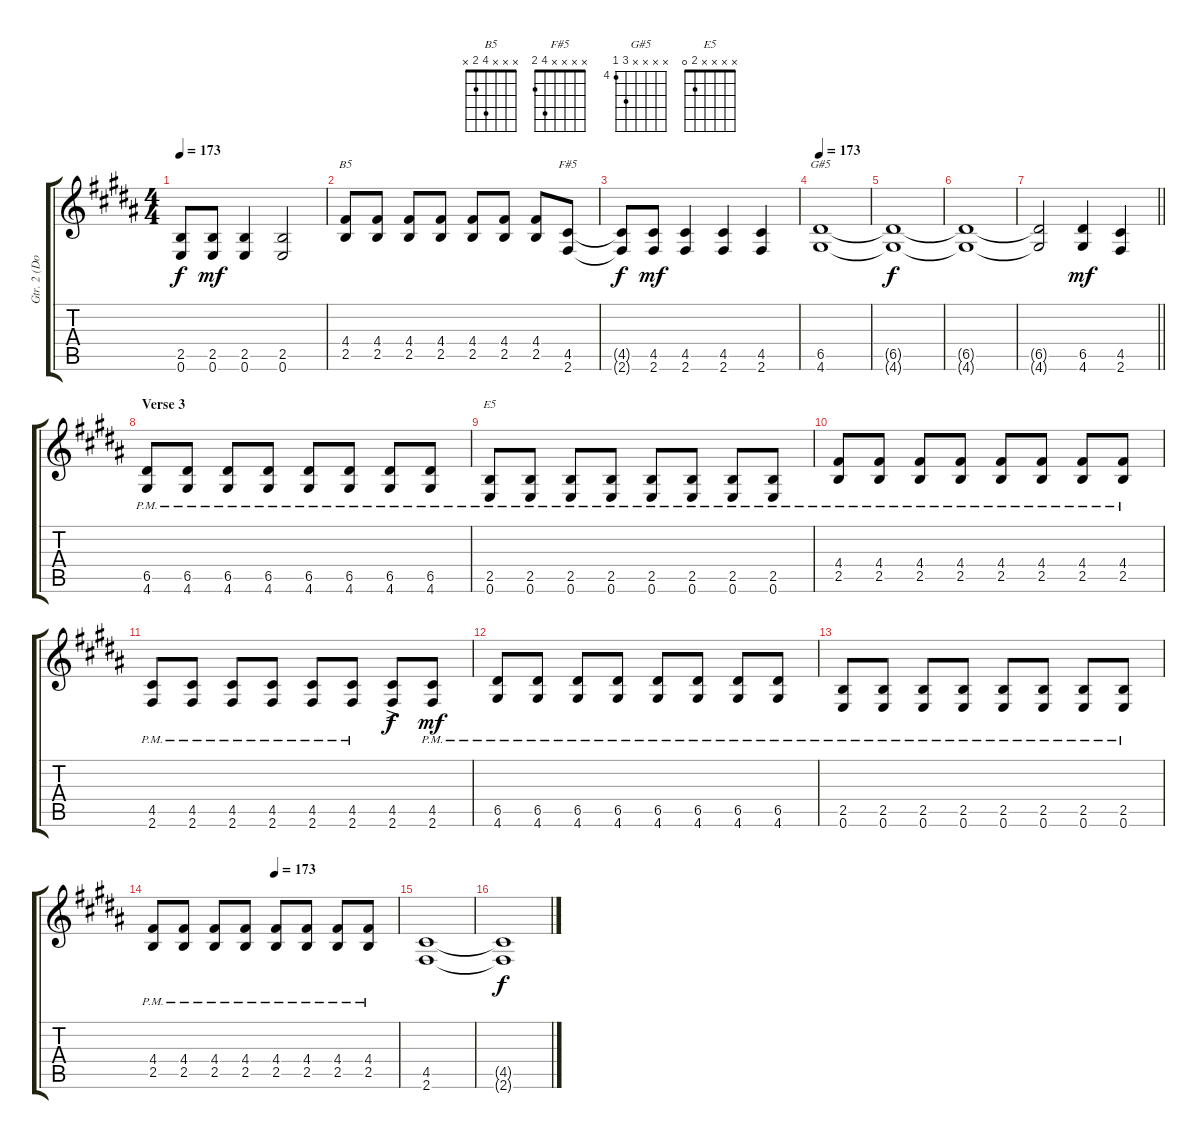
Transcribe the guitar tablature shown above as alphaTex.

\track ("Gtr. 2 (Doubled)" "Gtr. 2 (Do") {instrument distortionguitar}
\staff {score tabs}
\tuning (E4 B3 G3 D3 A2 E2) {hide}
\chord ("B5" x x x 4 2 x)
\chord ("F#5" x x x x 4 2)
\chord ("G#5" x x x x 6 4) {firstfret 4}
\chord ("E5" x x x x 2 0)
\ts (4 4)
\tempo 173
\clef g2
\ks g#minor
(2.5{t} 0.6{t}).8{dy f} (2.5 0.6).8{dy mf} (2.5 0.6).4 (2.5 0.6).2 |
(4.4 2.5).8{ch "B5"} (4.4 2.5).8 (4.4 2.5).8 (4.4 2.5).8 (4.4 2.5).8 (4.4 2.5).8 (4.4 2.5).8 (4.5 2.6).8{ch "F#5"} |
(4.5{t} 2.6{t}).8{dy f} (4.5 2.6).8{dy mf} (4.5 2.6).4 (4.5 2.6).4 (4.5 2.6).4 |
\tempo 173
(6.5 4.6).1{ch "G#5"} |
(6.5{t} 4.6{t}).1{dy f} |
(6.5{t} 4.6{t}).1 |
\barLineRight lightlight
(6.5{t} 4.6{t}).2 (6.5 4.6).4{dy mf} (4.5 2.6).4 |
\section ("" "Verse 3")
(6.5{pm} 4.6{pm}).8 (6.5{pm} 4.6{pm}).8 (6.5{pm} 4.6{pm}).8 (6.5{pm} 4.6{pm}).8 (6.5{pm} 4.6{pm}).8 (6.5{pm} 4.6{pm}).8 (6.5{pm} 4.6{pm}).8 (6.5{pm} 4.6{pm}).8 |
(2.5{pm} 0.6{pm}).8{ch "E5"} (2.5{pm} 0.6{pm}).8 (2.5{pm} 0.6{pm}).8 (2.5{pm} 0.6{pm}).8 (2.5{pm} 0.6{pm}).8 (2.5{pm} 0.6{pm}).8 (2.5{pm} 0.6{pm}).8 (2.5{pm} 0.6{pm}).8 |
(4.4{pm} 2.5{pm}).8 (4.4{pm} 2.5{pm}).8 (4.4{pm} 2.5{pm}).8 (4.4{pm} 2.5{pm}).8 (4.4{pm} 2.5{pm}).8 (4.4{pm} 2.5{pm}).8 (4.4{pm} 2.5{pm}).8 (4.4{pm} 2.5{pm}).8 |
(4.5{pm} 2.6{pm}).8 (4.5{pm} 2.6{pm}).8 (4.5{pm} 2.6{pm}).8 (4.5{pm} 2.6{pm}).8 (4.5{pm} 2.6{pm}).8 (4.5{pm} 2.6{pm}).8 (4.5{ac} 2.6{ac}).8{dy f} (4.5{pm} 2.6{pm}).8{dy mf} |
(6.5{pm} 4.6{pm}).8 (6.5{pm} 4.6{pm}).8 (6.5{pm} 4.6{pm}).8 (6.5{pm} 4.6{pm}).8 (6.5{pm} 4.6{pm}).8 (6.5{pm} 4.6{pm}).8 (6.5{pm} 4.6{pm}).8 (6.5{pm} 4.6{pm}).8 |
(2.5{pm} 0.6{pm}).8 (2.5{pm} 0.6{pm}).8 (2.5{pm} 0.6{pm}).8 (2.5{pm} 0.6{pm}).8 (2.5{pm} 0.6{pm}).8 (2.5{pm} 0.6{pm}).8 (2.5{pm} 0.6{pm}).8 (2.5{pm} 0.6{pm}).8 |
\tempo (173 0.5)
(4.4{pm} 2.5{pm}).8 (4.4{pm} 2.5{pm}).8 (4.4{pm} 2.5{pm}).8 (4.4{pm} 2.5{pm}).8 (4.4{pm} 2.5{pm}).8 (4.4{pm} 2.5{pm}).8 (4.4{pm} 2.5{pm}).8 (4.4{pm} 2.5{pm}).8 |
(4.5 2.6).1 |
(4.5{t} 2.6{t}).1{dy f}
